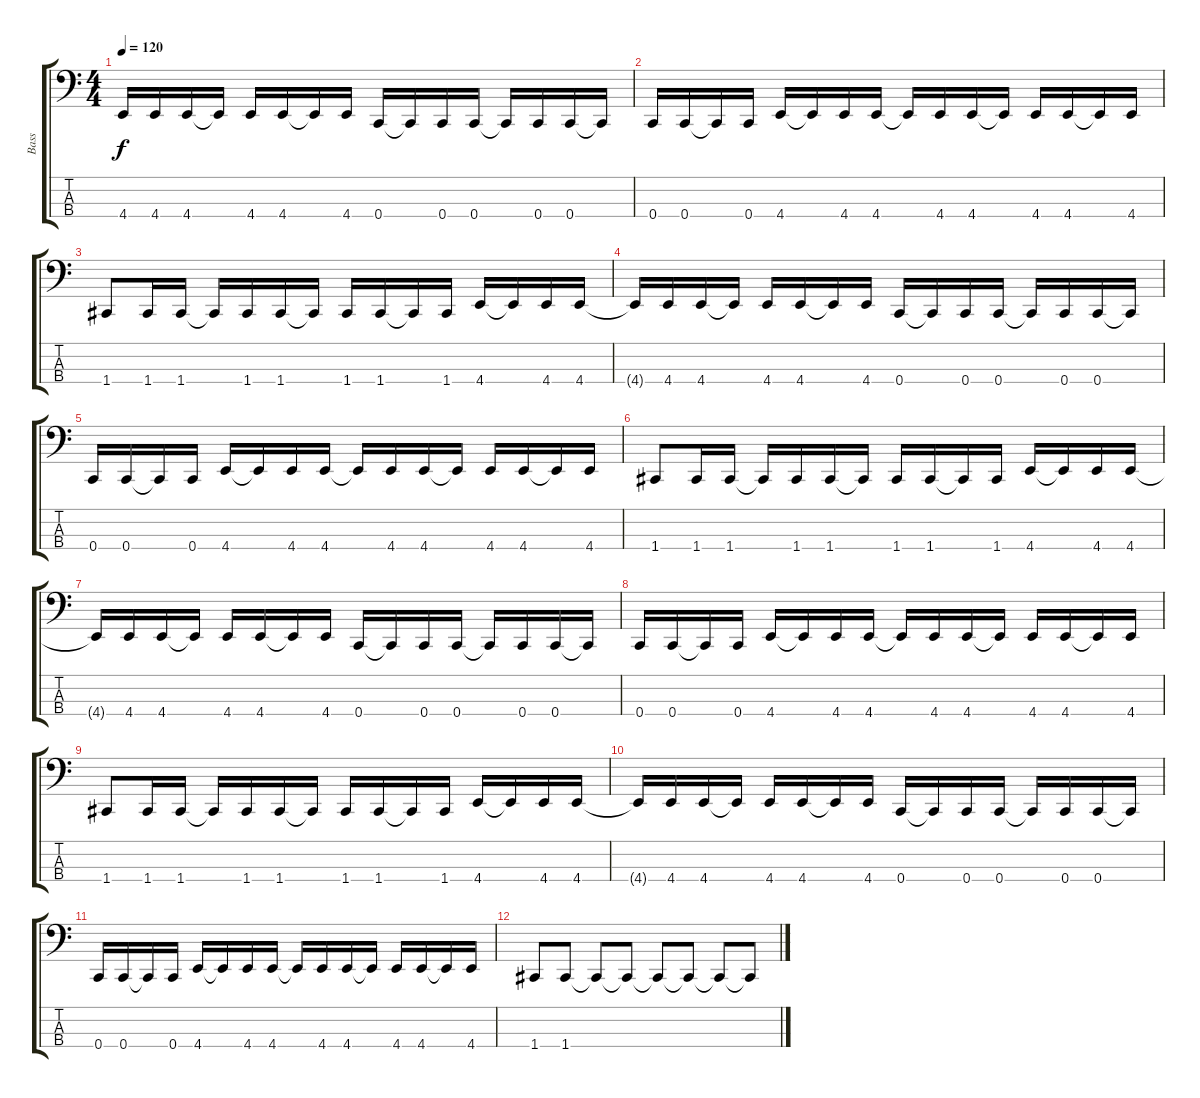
\track ("Bass" "Bass") {instrument acousticguitarnylon}
\staff {score tabs}
\tuning (Eb2 Bb1 F1 C1) {hide}
\ts (4 4)
\tempo 120
\clef f4
\ks c
4.4{t}.16{dy f} 4.4.16 4.4.16 4.4{t}.16 4.4.16 4.4.16 4.4{t}.16 4.4.16 0.4.16 0.4{t}.16 0.4.16 0.4.16 0.4{t}.16 0.4.16 0.4.16 0.4{t}.16 |
0.4.16 0.4.16 0.4{t}.16 0.4.16 4.4.16 4.4{t}.16 4.4.16 4.4.16 4.4{t}.16 4.4.16 4.4.16 4.4{t}.16 4.4.16 4.4.16 4.4{t}.16 4.4.16 |
1.4.8 1.4.16 1.4.16 1.4{t}.16 1.4.16 1.4.16 1.4{t}.16 1.4.16 1.4.16 1.4{t}.16 1.4.16 4.4.16 4.4{t}.16 4.4.16 4.4.16 |
4.4{t}.16 4.4.16 4.4.16 4.4{t}.16 4.4.16 4.4.16 4.4{t}.16 4.4.16 0.4.16 0.4{t}.16 0.4.16 0.4.16 0.4{t}.16 0.4.16 0.4.16 0.4{t}.16 |
0.4.16 0.4.16 0.4{t}.16 0.4.16 4.4.16 4.4{t}.16 4.4.16 4.4.16 4.4{t}.16 4.4.16 4.4.16 4.4{t}.16 4.4.16 4.4.16 4.4{t}.16 4.4.16 |
1.4.8 1.4.16 1.4.16 1.4{t}.16 1.4.16 1.4.16 1.4{t}.16 1.4.16 1.4.16 1.4{t}.16 1.4.16 4.4.16 4.4{t}.16 4.4.16 4.4.16 |
4.4{t}.16 4.4.16 4.4.16 4.4{t}.16 4.4.16 4.4.16 4.4{t}.16 4.4.16 0.4.16 0.4{t}.16 0.4.16 0.4.16 0.4{t}.16 0.4.16 0.4.16 0.4{t}.16 |
0.4.16 0.4.16 0.4{t}.16 0.4.16 4.4.16 4.4{t}.16 4.4.16 4.4.16 4.4{t}.16 4.4.16 4.4.16 4.4{t}.16 4.4.16 4.4.16 4.4{t}.16 4.4.16 |
1.4.8 1.4.16 1.4.16 1.4{t}.16 1.4.16 1.4.16 1.4{t}.16 1.4.16 1.4.16 1.4{t}.16 1.4.16 4.4.16 4.4{t}.16 4.4.16 4.4.16 |
4.4{t}.16 4.4.16 4.4.16 4.4{t}.16 4.4.16 4.4.16 4.4{t}.16 4.4.16 0.4.16 0.4{t}.16 0.4.16 0.4.16 0.4{t}.16 0.4.16 0.4.16 0.4{t}.16 |
0.4.16 0.4.16 0.4{t}.16 0.4.16 4.4.16 4.4{t}.16 4.4.16 4.4.16 4.4{t}.16 4.4.16 4.4.16 4.4{t}.16 4.4.16 4.4.16 4.4{t}.16 4.4.16 |
1.4.8 1.4.8 1.4{t}.8 1.4{t}.8 1.4{t}.8 1.4{t}.8 1.4{t}.8 1.4{t}.8
